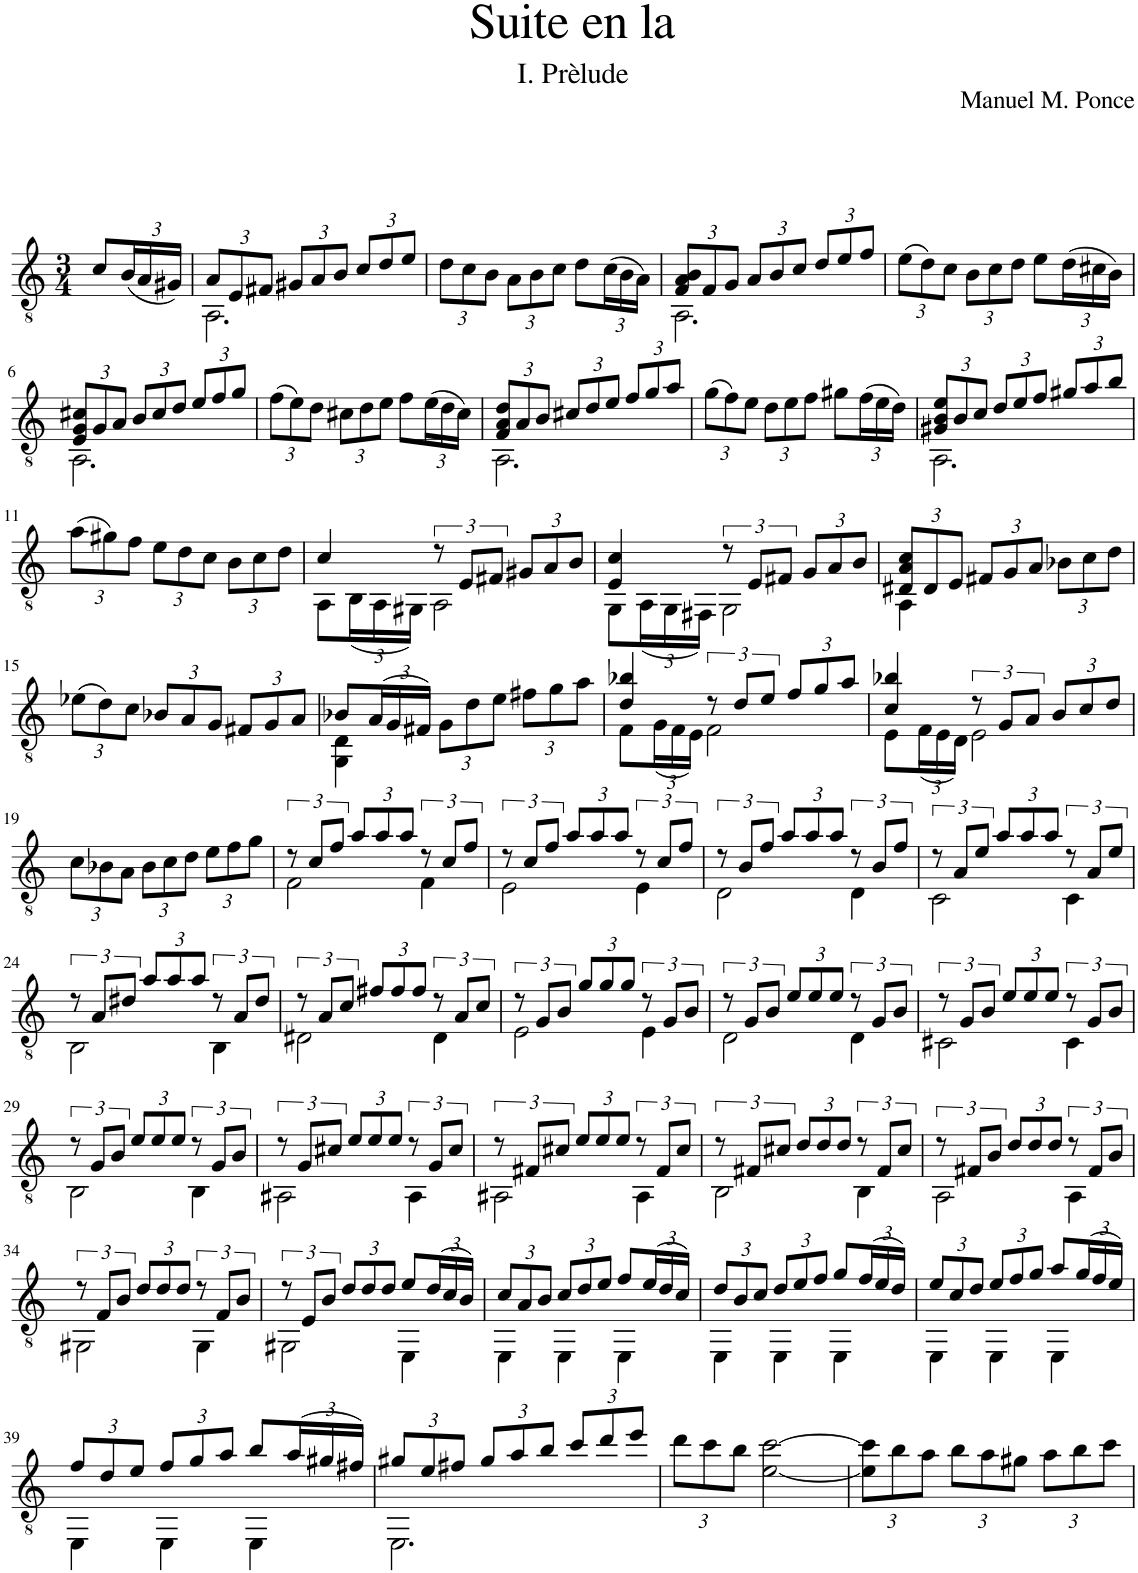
**kern
*part1
*staff1
*I"Guitarra clásica
*I'Guit.
*clefGv2
*k[]
*M3/4
=1
8c/L
*Xbrackettup
(24B/L
24A/
24G#X/JJ)
=2
*^
12A/L	2.AA\
12E/	.
12F#X/J	.
12G#X/L	.
12A/	.
12B/J	.
12c/L	.
12d/	.
12e/J	.
*v	*v
=3
12d\L
12c\
12B\J
12A\L
12B\
12c\J
8d\L
(24c\L
24B\
24A\JJ)
=4
*^
12F/ 12A/ 12B/L	2.AA\
12F/	.
12G/J	.
12A/L	.
12B/	.
12c/J	.
12d/L	.
12e/	.
12f/J	.
*v	*v
=5
(12e\L
12d\)
12c\J
12B\L
12c\
12d\J
8e\L
(24d\L
24c#X\
24B\JJ)
!!LO:LB:g=z
=6
*^
12E/ 12G/ 12c#X/L	2.AA\
12G/	.
12A/J	.
12B/L	.
12c#/	.
12d/J	.
12e/L	.
12f/	.
12g/J	.
*v	*v
=7
(12f\L
12e\)
12d\J
12c#X\L
12d\
12e\J
8f\L
(24e\L
24d\
24c#\JJ)
=8
*^
12F/ 12A/ 12d/L	2.AA\
12A/	.
12B/J	.
12c#X/L	.
12d/	.
12e/J	.
12f/L	.
12g/	.
12a/J	.
*v	*v
=9
(12g\L
12f\)
12e\J
12d\L
12e\
12f\J
8g#X\L
(24f\L
24e\
24d\JJ)
=10
*^
12G#X/ 12B/ 12e/L	2.AA\
12B/	.
12c/J	.
12d/L	.
12e/	.
12f/J	.
12g#X/L	.
12a/	.
12b/J	.
*v	*v
!!LO:LB:g=z
=11
(12a\L
12g#X\)
12f\J
12e\L
12d\
12c\J
12B\L
12c\
12d\J
=12
*^
4c/	8AA\L
.	(24BB\L
.	24AA\
.	24GG#X\JJ)
*brackettup	*
12r	2AA\
12E/L	.
12F#X/J	.
*Xbrackettup	*
12G#X/L	.
12A/	.
12B/J	.
=13	=13
4E/ 4c/	8GG\L
.	(24AA\L
.	24GG\
.	24FF#X\JJ)
*brackettup	*
12r	2GG\
12E/L	.
12F#X/J	.
*Xbrackettup	*
12G/L	.
12A/	.
12B/J	.
=14	=14
12D#X/ 12A/ 12c/L	4AA\
12D#/	.
12E/J	.
12F#X/L	2ryy
12G/	.
12A/J	.
12B-X\L	.
12c\	.
12d\J	.
*v	*v
!!LO:LB:g=z
=15
(12e-X\L
12d\)
12c\J
12B-X/L
12A/
12G/J
12F#X/L
12G/
12A/J
=16
*^
8B-X/L	4GG\ 4D\
(24A/L	.
24G/	.
24F#X/JJ)	.
12G\L	2ryy
12d\	.
12e\J	.
12f#X\L	.
12g\	.
12a\J	.
=17	=17
4d/ 4b-X/	8F\L
.	(24G\L
.	24F\
.	24E\JJ)
*brackettup	*
12r	2F\
12d/L	.
12e/J	.
*Xbrackettup	*
12f/L	.
12g/	.
12a/J	.
=18	=18
4c/ 4b-X/	8E\L
.	(24F\L
.	24E\
.	24D\JJ)
*brackettup	*
12r	2E\
12G/L	.
12A/J	.
*Xbrackettup	*
12B/L	.
12c/	.
12d/J	.
*v	*v
!!LO:LB:g=z
=19
12c\L
12B-X\
12A\J
12B-\L
12c\
12d\J
12e\L
12f\
12g\J
=20
*brackettup
*^
12r	2F\
12c/L	.
12f/J	.
*Xbrackettup	*
12a/L	.
12a/	.
12a/J	.
*brackettup	*
12r	4F\
12c/L	.
12f/J	.
=21	=21
12r	2E\
12c/L	.
12f/J	.
*Xbrackettup	*
12a/L	.
12a/	.
12a/J	.
*brackettup	*
12r	4E\
12c/L	.
12f/J	.
=22	=22
12r	2D\
12B/L	.
12f/J	.
*Xbrackettup	*
12a/L	.
12a/	.
12a/J	.
*brackettup	*
12r	4D\
12B/L	.
12f/J	.
=23	=23
12r	2C\
12A/L	.
12e/J	.
*Xbrackettup	*
12a/L	.
12a/	.
12a/J	.
*brackettup	*
12r	4C\
12A/L	.
12e/J	.
!!LO:LB:g=z	!!
=24	=24
12r	2BB\
12A/L	.
12d#X/J	.
*Xbrackettup	*
12a/L	.
12a/	.
12a/J	.
*brackettup	*
12r	4BB\
12A/L	.
12d#/J	.
=25	=25
12r	2D#X\
12A/L	.
12c/J	.
*Xbrackettup	*
12f#X/L	.
12f#/	.
12f#/J	.
*brackettup	*
12r	4D#\
12A/L	.
12c/J	.
=26	=26
12r	2E\
12G/L	.
12B/J	.
*Xbrackettup	*
12g/L	.
12g/	.
12g/J	.
*brackettup	*
12r	4E\
12G/L	.
12B/J	.
=27	=27
12r	2D\
12G/L	.
12B/J	.
*Xbrackettup	*
12e/L	.
12e/	.
12e/J	.
*brackettup	*
12r	4D\
12G/L	.
12B/J	.
=28	=28
12r	2C#X\
12G/L	.
12B/J	.
*Xbrackettup	*
12e/L	.
12e/	.
12e/J	.
*brackettup	*
12r	4C#\
12G/L	.
12B/J	.
!!LO:LB:g=z	!!
=29	=29
12r	2BB\
12G/L	.
12B/J	.
*Xbrackettup	*
12e/L	.
12e/	.
12e/J	.
*brackettup	*
12r	4BB\
12G/L	.
12B/J	.
=30	=30
12r	2AA#X\
12G/L	.
12c#X/J	.
*Xbrackettup	*
12e/L	.
12e/	.
12e/J	.
*brackettup	*
12r	4AA#\
12G/L	.
12c#/J	.
=31	=31
12r	2AA#X\
12F#X/L	.
12c#X/J	.
*Xbrackettup	*
12e/L	.
12e/	.
12e/J	.
*brackettup	*
12r	4AA#\
12F#/L	.
12c#/J	.
=32	=32
12r	2BB\
12F#X/L	.
12c#X/J	.
*Xbrackettup	*
12d/L	.
12d/	.
12d/J	.
*brackettup	*
12r	4BB\
12F#/L	.
12c#/J	.
=33	=33
12r	2AA\
12F#X/L	.
12B/J	.
*Xbrackettup	*
12d/L	.
12d/	.
12d/J	.
*brackettup	*
12r	4AA\
12F#/L	.
12B/J	.
!!LO:LB:g=z	!!
=34	=34
12r	2GG#X\
12F/L	.
12B/J	.
*Xbrackettup	*
12d/L	.
12d/	.
12d/J	.
*brackettup	*
12r	4GG#\
12F/L	.
12B/J	.
=35	=35
12r	2GG#X\
12E/L	.
12B/J	.
*Xbrackettup	*
12d/L	.
12d/	.
12d/J	.
8e/L	4EE\
(24d/L	.
24c/	.
24B/JJ)	.
=36	=36
12c/L	4EE\
12A/	.
12B/J	.
12c/L	4EE\
12d/	.
12e/J	.
8f/L	4EE\
(24e/L	.
24d/	.
24c/JJ)	.
=37	=37
12d/L	4EE\
12B/	.
12c/J	.
12d/L	4EE\
12e/	.
12f/J	.
8g/L	4EE\
(24f/L	.
24e/	.
24d/JJ)	.
=38	=38
12e/L	4EE\
12c/	.
12d/J	.
12e/L	4EE\
12f/	.
12g/J	.
8a/L	4EE\
(24g/L	.
24f/	.
24e/JJ)	.
!!LO:LB:g=z	!!
=39	=39
12f/L	4EE\
12d/	.
12e/J	.
12f/L	4EE\
12g/	.
12a/J	.
8b/L	4EE\
(24a/L	.
24g#X/	.
24f#X/JJ)	.
=40	=40
12g#X/L	2.EE\
12e/	.
12f#X/J	.
12g#/L	.
12a/	.
12b/J	.
12cc/L	.
12dd/	.
12ee/J	.
*v	*v
=41
12dd\L
12cc\
12b\J
[2e\ [2cc\
=42
12e\] 12cc\]L
12b\
12a\J
12b\L
12a\
12g#X\J
12a\L
12b\
12cc\J
=
*-
